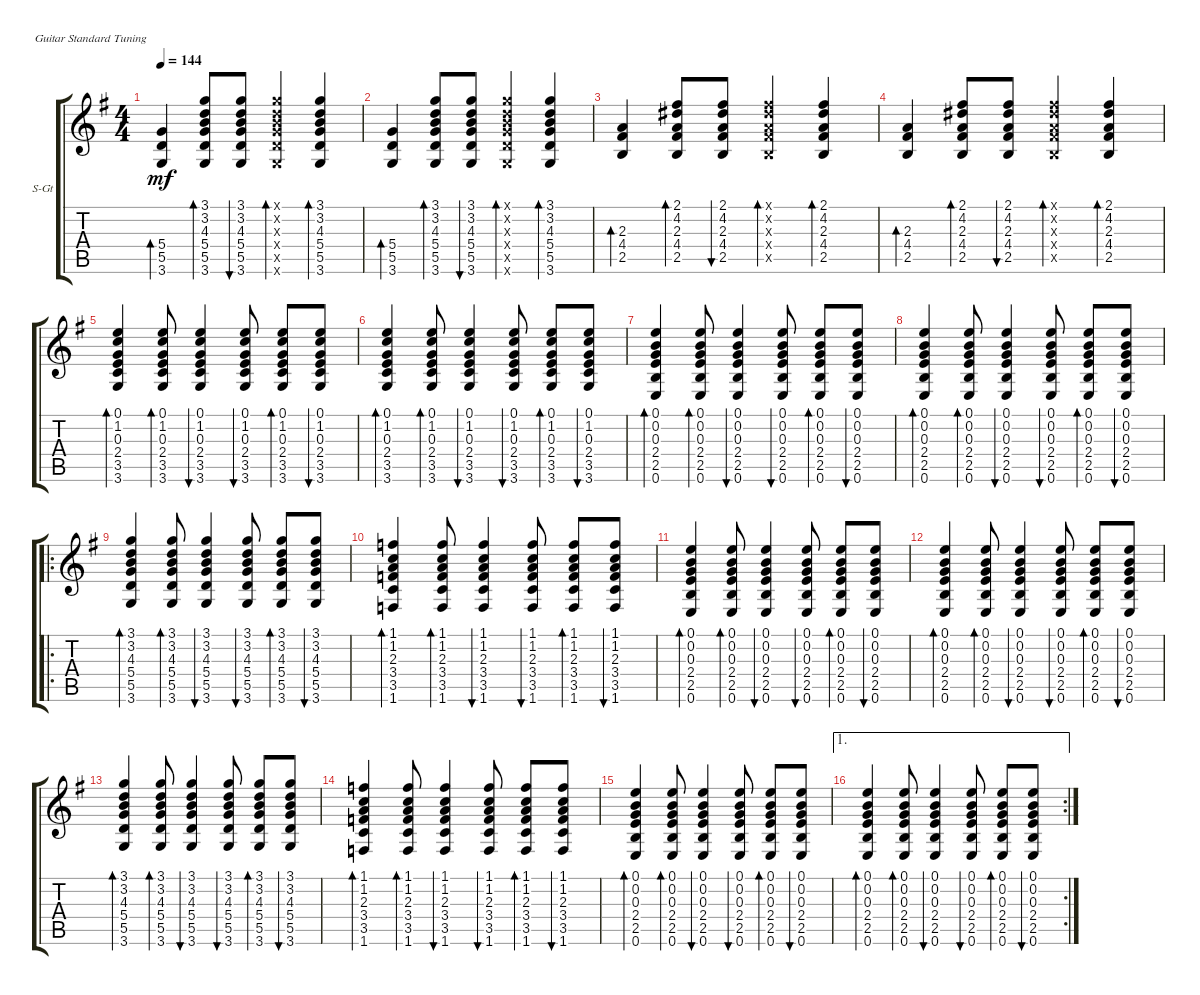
\defaultSystemsLayout 4
\bracketExtendMode groupsimilarinstruments
\firstSystemTrackNameOrientation horizontal
\otherSystemsTrackNameOrientation horizontal
\track ("Steel Guitar" "S-Gt") {instrument acousticguitarsteel}
\staff {score tabs}
\tuning (E4 B3 G3 D3 A2 E2)
\ts (4 4)
\tempo 144
\clef g2
\ks eminor
(3.6 5.5 5.4).4{bd 30 dy mf} (3.6 5.5 5.4 4.3 3.2 3.1).8{bd 30} (3.6 5.5 5.4 4.3 3.2 3.1).8{bu 30} (3.6{x} 5.5{x} 5.4{x} 4.3{x} 3.2{x} 3.1{x}).4{bd 30} (3.6 5.5 5.4 4.3 3.2 3.1).4{bd 30} |
(3.6 5.5 5.4).4{bd 30} (3.6 5.5 5.4 4.3 3.2 3.1).8{bd 30} (3.6 5.5 5.4 4.3 3.2 3.1).8{bu 30} (3.6{x} 5.5{x} 5.4{x} 4.3{x} 3.2{x} 3.1{x}).4{bd 30} (3.6 5.5 5.4 4.3 3.2 3.1).4{bd 30} |
(2.5 4.4 2.3).4{bd 30} (2.5 4.4 2.3 4.2 2.1).8{bd 30} (2.5 4.4 2.3 4.2 2.1).8{bu 30} (2.5{x} 4.4{x} 2.3{x} 4.2{x} 2.1{x}).4{bd 30} (2.5 4.4 2.3 4.2 2.1).4{bd 30} |
(2.5 4.4 2.3).4{bd 30} (2.5 4.4 2.3 4.2 2.1).8{bd 30} (2.5 4.4 2.3 4.2 2.1).8{bu 30} (2.5{x} 4.4{x} 2.3{x} 4.2{x} 2.1{x}).4{bd 30} (2.5 4.4 2.3 4.2 2.1).4{bd 30} |
(3.6 3.5 2.4 0.3 1.2 0.1).4{bd 30} (3.6 3.5 2.4 0.3 1.2 0.1).8{bd 30} (3.6 3.5 2.4 0.3 1.2 0.1).4{bu 30} (3.6 3.5 2.4 0.3 1.2 0.1).8{bu 30} (3.6 3.5 2.4 0.3 1.2 0.1).8{bd 30} (3.6 3.5 2.4 0.3 1.2 0.1).8{bu 30} |
(3.6 3.5 2.4 0.3 1.2 0.1).4{bd 30} (3.6 3.5 2.4 0.3 1.2 0.1).8{bd 30} (3.6 3.5 2.4 0.3 1.2 0.1).4{bu 30} (3.6 3.5 2.4 0.3 1.2 0.1).8{bu 30} (3.6 3.5 2.4 0.3 1.2 0.1).8{bd 30} (3.6 3.5 2.4 0.3 1.2 0.1).8{bu 30} |
(0.6 2.5 2.4 0.3 0.2 0.1).4{bd 30} (0.6 2.5 2.4 0.3 0.2 0.1).8{bd 30} (0.6 2.5 2.4 0.3 0.2 0.1).4{bu 30} (0.6 2.5 2.4 0.3 0.2 0.1).8{bu 30} (0.6 2.5 2.4 0.3 0.2 0.1).8{bd 30} (0.6 2.5 2.4 0.3 0.2 0.1).8{bu 30} |
(0.6 2.5 2.4 0.3 0.2 0.1).4{bd 30} (0.6 2.5 2.4 0.3 0.2 0.1).8{bd 30} (0.6 2.5 2.4 0.3 0.2 0.1).4{bu 30} (0.6 2.5 2.4 0.3 0.2 0.1).8{bu 30} (0.6 2.5 2.4 0.3 0.2 0.1).8{bd 30} (0.6 2.5 2.4 0.3 0.2 0.1).8{bu 30} |
\ro
(3.6 5.5 5.4 4.3 3.2 3.1).4{bd 30} (3.6 5.5 5.4 4.3 3.2 3.1).8{bd 30} (3.6 5.5 5.4 4.3 3.2 3.1).4{bu 30} (3.6 5.5 5.4 4.3 3.2 3.1).8{bu 30} (3.6 5.5 5.4 4.3 3.2 3.1).8{bd 30} (3.6 5.5 5.4 4.3 3.2 3.1).8{bu 30} |
(1.6 3.5 3.4 2.3 1.2 1.1).4{bd 30} (1.6 3.5 3.4 2.3 1.2 1.1).8{bd 30} (1.6 3.5 3.4 2.3 1.2 1.1).4{bu 30} (1.6 3.5 3.4 2.3 1.2 1.1).8{bu 30} (1.6 3.5 3.4 2.3 1.2 1.1).8{bd 30} (1.6 3.5 3.4 2.3 1.2 1.1).8{bu 30} |
(0.6 2.5 2.4 0.3 0.2 0.1).4{bd 30} (0.6 2.5 2.4 0.3 0.2 0.1).8{bd 30} (0.6 2.5 2.4 0.3 0.2 0.1).4{bu 30} (0.6 2.5 2.4 0.3 0.2 0.1).8{bu 30} (0.6 2.5 2.4 0.3 0.2 0.1).8{bd 30} (0.6 2.5 2.4 0.3 0.2 0.1).8{bu 30} |
(0.6 2.5 2.4 0.3 0.2 0.1).4{bd 30} (0.6 2.5 2.4 0.3 0.2 0.1).8{bd 30} (0.6 2.5 2.4 0.3 0.2 0.1).4{bu 30} (0.6 2.5 2.4 0.3 0.2 0.1).8{bu 30} (0.6 2.5 2.4 0.3 0.2 0.1).8{bd 30} (0.6 2.5 2.4 0.3 0.2 0.1).8{bu 30} |
(3.6 5.5 5.4 4.3 3.2 3.1).4{bd 30} (3.6 5.5 5.4 4.3 3.2 3.1).8{bd 30} (3.6 5.5 5.4 4.3 3.2 3.1).4{bu 30} (3.6 5.5 5.4 4.3 3.2 3.1).8{bu 30} (3.6 5.5 5.4 4.3 3.2 3.1).8{bd 30} (3.6 5.5 5.4 4.3 3.2 3.1).8{bu 30} |
(1.6 3.5 3.4 2.3 1.2 1.1).4{bd 30} (1.6 3.5 3.4 2.3 1.2 1.1).8{bd 30} (1.6 3.5 3.4 2.3 1.2 1.1).4{bu 30} (1.6 3.5 3.4 2.3 1.2 1.1).8{bu 30} (1.6 3.5 3.4 2.3 1.2 1.1).8{bd 30} (1.6 3.5 3.4 2.3 1.2 1.1).8{bu 30} |
(0.6 2.5 2.4 0.3 0.2 0.1).4{bd 30} (0.6 2.5 2.4 0.3 0.2 0.1).8{bd 30} (0.6 2.5 2.4 0.3 0.2 0.1).4{bu 30} (0.6 2.5 2.4 0.3 0.2 0.1).8{bu 30} (0.6 2.5 2.4 0.3 0.2 0.1).8{bd 30} (0.6 2.5 2.4 0.3 0.2 0.1).8{bu 30} |
\ae 1
\rc 2
(0.6 2.5 2.4 0.3 0.2 0.1).4{bd 30} (0.6 2.5 2.4 0.3 0.2 0.1).8{bd 30} (0.6 2.5 2.4 0.3 0.2 0.1).4{bu 30} (0.6 2.5 2.4 0.3 0.2 0.1).8{bu 30} (0.6 2.5 2.4 0.3 0.2 0.1).8{bd 30} (0.6 2.5 2.4 0.3 0.2 0.1).8{bu 30}
